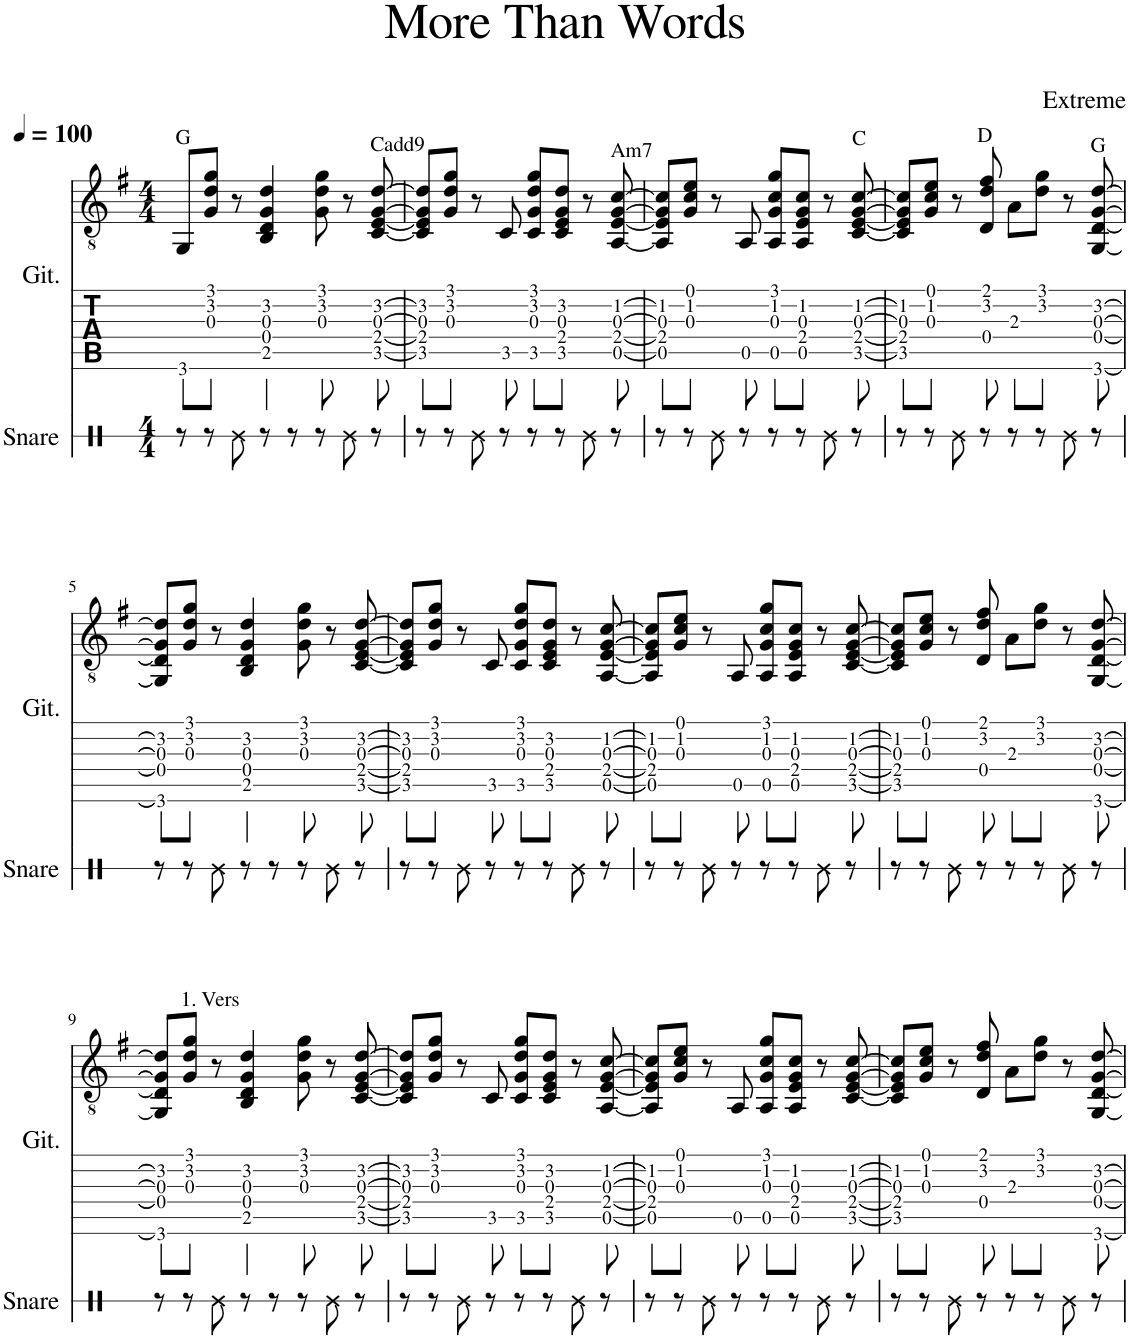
**kern	**kern	**kern
*part2	*part1	*part1
*staff3	*staff2	*staff1
*I"Snare	*I"Git.	*
*I'Snare	*I'Git.	*
*stria1	*stria6	*
*clefX	*	*clefGv2
*k[]	*k[f#]	*k[f#]
*M4/4	*M4/4	*M4/4
*MM100	*MM100	*MM100
=1	=1	=1
!	!	!LO:TX:a:t=G
8r	8GG\L	8GG/L
8r	8G\ 8d\ 8g\J	8G/ 8d/ 8g/J
8Re\	8r	8r
8r	4BB\ 4D\ 4G\ 4d\	4BB/ 4D/ 4G/ 4d/
8r	.	.
8r	8G\ 8d\ 8g\	8G\ 8d\ 8g\
8Re\	8r	8r
!	!	!LO:TX:a:t=Cadd9
8r	[8C\ [8E\ [8G\ [8d\	[8C/ [8E/ [8G/ [8d/
=2	=2	=2
8r	8C\] 8E\] 8G\] 8d\]L	8C/] 8E/] 8G/] 8d/]L
8r	8G\ 8d\ 8g\J	8G/ 8d/ 8g/J
8Re\	8r	8r
8r	8C\	8C/
8r	8C\ 8G\ 8d\ 8g\L	8C/ 8G/ 8d/ 8g/L
8r	8C\ 8E\ 8G\ 8d\J	8C/ 8E/ 8G/ 8d/J
8Re\	8r	8r
!	!	!LO:TX:a:t=Am7
8r	[8AA\ [8E\ [8G\ [8c\	[8AA/ [8E/ [8G/ [8c/
=3	=3	=3
8r	8AA\] 8E\] 8G\] 8c\]L	8AA/] 8E/] 8G/] 8c/]L
8r	8G\ 8c\ 8e\J	8G/ 8c/ 8e/J
8Re\	8r	8r
8r	8AA\	8AA/
8r	8AA\ 8G\ 8c\ 8g\L	8AA/ 8G/ 8c/ 8g/L
8r	8AA\ 8E\ 8G\ 8c\J	8AA/ 8E/ 8G/ 8c/J
8Re\	8r	8r
!	!	!LO:TX:a:t=C
8r	[8C\ [8E\ [8G\ [8c\	[8C/ [8E/ [8G/ [8c/
=4	=4	=4
8r	8C\] 8E\] 8G\] 8c\]L	8C/] 8E/] 8G/] 8c/]L
8r	8G\ 8c\ 8e\J	8G/ 8c/ 8e/J
8Re\	8r	8r
!	!	!LO:TX:a:t=D
8r	8D\ 8d\ 8f#\	8D/ 8d/ 8f#/
8r	8A\L	8A\L
8r	8d\ 8g\J	8d\ 8g\J
8Re\	8r	8r
!	!	!LO:TX:a:t=G
8r	[8GG\ [8D\ [8G\ [8d\	[8GG/ [8D/ [8G/ [8d/
!!LO:LB:g=z
=5	=5	=5
8r	8GG\] 8D\] 8G\] 8d\]L	8GG/] 8D/] 8G/] 8d/]L
8r	8G\ 8d\ 8g\J	8G/ 8d/ 8g/J
8Re\	8r	8r
8r	4BB\ 4D\ 4G\ 4d\	4BB/ 4D/ 4G/ 4d/
8r	.	.
8r	8G\ 8d\ 8g\	8G\ 8d\ 8g\
8Re\	8r	8r
8r	[8C\ [8E\ [8G\ [8d\	[8C/ [8E/ [8G/ [8d/
=6	=6	=6
8r	8C\] 8E\] 8G\] 8d\]L	8C/] 8E/] 8G/] 8d/]L
8r	8G\ 8d\ 8g\J	8G/ 8d/ 8g/J
8Re\	8r	8r
8r	8C\	8C/
8r	8C\ 8G\ 8d\ 8g\L	8C/ 8G/ 8d/ 8g/L
8r	8C\ 8E\ 8G\ 8d\J	8C/ 8E/ 8G/ 8d/J
8Re\	8r	8r
8r	[8AA\ [8E\ [8G\ [8c\	[8AA/ [8E/ [8G/ [8c/
=7	=7	=7
8r	8AA\] 8E\] 8G\] 8c\]L	8AA/] 8E/] 8G/] 8c/]L
8r	8G\ 8c\ 8e\J	8G/ 8c/ 8e/J
8Re\	8r	8r
8r	8AA\	8AA/
8r	8AA\ 8G\ 8c\ 8g\L	8AA/ 8G/ 8c/ 8g/L
8r	8AA\ 8E\ 8G\ 8c\J	8AA/ 8E/ 8G/ 8c/J
8Re\	8r	8r
8r	[8C\ [8E\ [8G\ [8c\	[8C/ [8E/ [8G/ [8c/
=8	=8	=8
8r	8C\] 8E\] 8G\] 8c\]L	8C/] 8E/] 8G/] 8c/]L
8r	8G\ 8c\ 8e\J	8G/ 8c/ 8e/J
8Re\	8r	8r
8r	8D\ 8d\ 8f#X\	8D/ 8d/ 8f#/
8r	8A\L	8A\L
8r	8d\ 8g\J	8d\ 8g\J
8Re\	8r	8r
8r	[8GG\ [8D\ [8G\ [8d\	[8GG/ [8D/ [8G/ [8d/
!!LO:LB:g=z
=9	=9	=9
8r	8GG\] 8D\] 8G\] 8d\]L	8GG/] 8D/] 8G/] 8d/]L
!	!	!LO:TX:a:t=1. Vers
8r	8G\ 8d\ 8g\J	8G/ 8d/ 8g/J
8Re\	8r	8r
8r	4BB\ 4D\ 4G\ 4d\	4BB/ 4D/ 4G/ 4d/
8r	.	.
8r	8G\ 8d\ 8g\	8G\ 8d\ 8g\
8Re\	8r	8r
8r	[8C\ [8E\ [8G\ [8d\	[8C/ [8E/ [8G/ [8d/
=10	=10	=10
8r	8C\] 8E\] 8G\] 8d\]L	8C/] 8E/] 8G/] 8d/]L
8r	8G\ 8d\ 8g\J	8G/ 8d/ 8g/J
8Re\	8r	8r
8r	8C\	8C/
8r	8C\ 8G\ 8d\ 8g\L	8C/ 8G/ 8d/ 8g/L
8r	8C\ 8E\ 8G\ 8d\J	8C/ 8E/ 8G/ 8d/J
8Re\	8r	8r
8r	[8AA\ [8E\ [8G\ [8c\	[8AA/ [8E/ [8G/ [8c/
=11	=11	=11
8r	8AA\] 8E\] 8G\] 8c\]L	8AA/] 8E/] 8G/] 8c/]L
8r	8G\ 8c\ 8e\J	8G/ 8c/ 8e/J
8Re\	8r	8r
8r	8AA\	8AA/
8r	8AA\ 8G\ 8c\ 8g\L	8AA/ 8G/ 8c/ 8g/L
8r	8AA\ 8E\ 8G\ 8c\J	8AA/ 8E/ 8G/ 8c/J
8Re\	8r	8r
8r	[8C\ [8E\ [8G\ [8c\	[8C/ [8E/ [8G/ [8c/
=12	=12	=12
8r	8C\] 8E\] 8G\] 8c\]L	8C/] 8E/] 8G/] 8c/]L
8r	8G\ 8c\ 8e\J	8G/ 8c/ 8e/J
8Re\	8r	8r
8r	8D\ 8d\ 8f#X\	8D/ 8d/ 8f#/
8r	8A\L	8A\L
8r	8d\ 8g\J	8d\ 8g\J
8Re\	8r	8r
8r	[8GG\ [8D\ [8G\ [8d\	[8GG/ [8D/ [8G/ [8d/
=	=	=
*-	*-	*-
